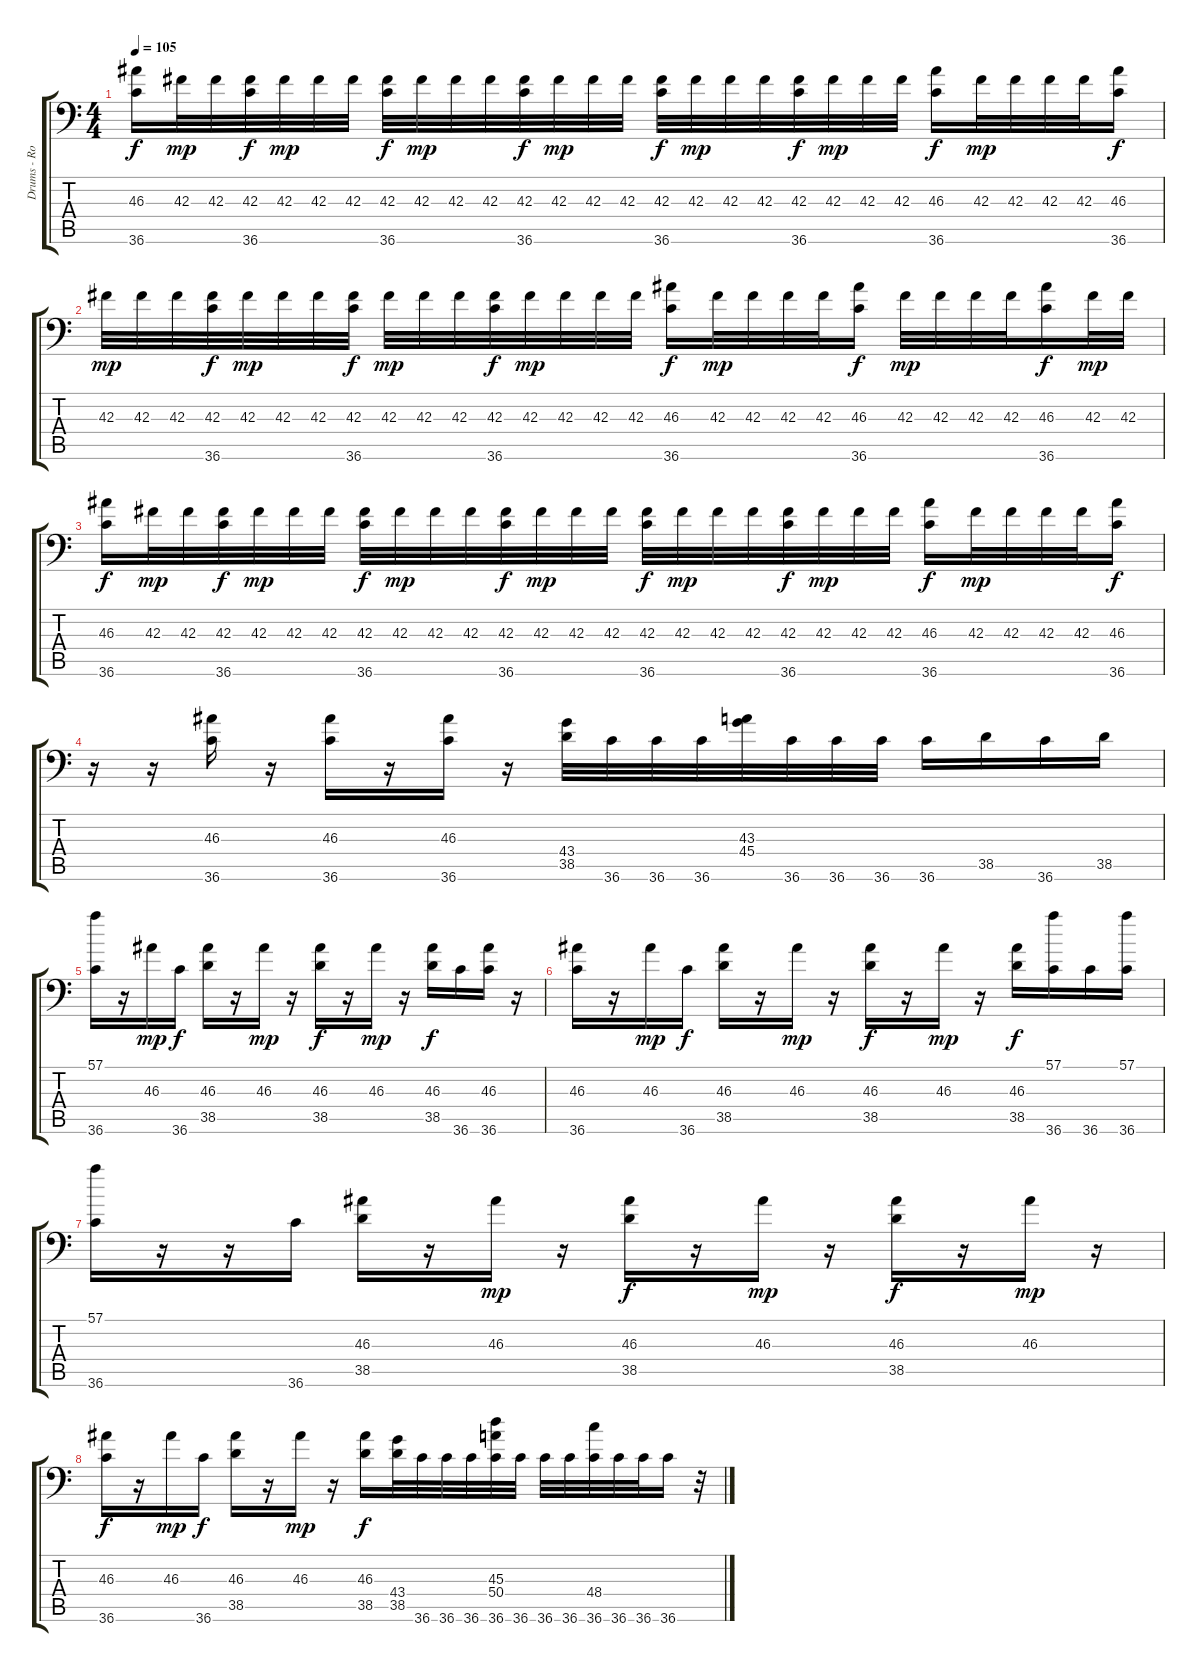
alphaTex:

\track ("Drums - Robert Ortiz" "Drums - Ro") {instrument acousticgrandpiano}
\staff {score tabs}
\tuning (C-1 C-1 C-1 C-1 C-1 C-1) {hide}
\ts (4 4)
\tempo 105
\clef f4
\ks c
(46.3 36.6).16{dy f} 42.3.32{dy mp} 42.3.32 (42.3 36.6).32{dy f} 42.3.32{dy mp} 42.3.32 42.3.32 (42.3 36.6).32{dy f} 42.3.32{dy mp} 42.3.32 42.3.32 (42.3 36.6).32{dy f} 42.3.32{dy mp} 42.3.32 42.3.32 (42.3 36.6).32{dy f} 42.3.32{dy mp} 42.3.32 42.3.32 (42.3 36.6).32{dy f} 42.3.32{dy mp} 42.3.32 42.3.32 (46.3 36.6).16{dy f} 42.3.32{dy mp} 42.3.32 42.3.32 42.3.32 (46.3 36.6).16{dy f} |
42.3.32{dy mp} 42.3.32 42.3.32 (42.3 36.6).32{dy f} 42.3.32{dy mp} 42.3.32 42.3.32 (42.3 36.6).32{dy f} 42.3.32{dy mp} 42.3.32 42.3.32 (42.3 36.6).32{dy f} 42.3.32{dy mp} 42.3.32 42.3.32 42.3.32 (46.3 36.6).16{dy f} 42.3.32{dy mp} 42.3.32 42.3.32 42.3.32 (46.3 36.6).16{dy f} 42.3.32{dy mp} 42.3.32 42.3.32 42.3.32 (46.3 36.6).16{dy f} 42.3.32{dy mp} 42.3.32 |
(46.3 36.6).16{dy f} 42.3.32{dy mp} 42.3.32 (42.3 36.6).32{dy f} 42.3.32{dy mp} 42.3.32 42.3.32 (42.3 36.6).32{dy f} 42.3.32{dy mp} 42.3.32 42.3.32 (42.3 36.6).32{dy f} 42.3.32{dy mp} 42.3.32 42.3.32 (42.3 36.6).32{dy f} 42.3.32{dy mp} 42.3.32 42.3.32 (42.3 36.6).32{dy f} 42.3.32{dy mp} 42.3.32 42.3.32 (46.3 36.6).16{dy f} 42.3.32{dy mp} 42.3.32 42.3.32 42.3.32 (46.3 36.6).16{dy f} |
r.16 r.16 (46.3 36.6).16 r.16 (46.3 36.6).16 r.16 (46.3 36.6).16 r.16 (43.4 38.5).32 36.6.32 36.6.32 36.6.32 (43.3 45.4).32 36.6.32 36.6.32 36.6.32 36.6.16 38.5.16 36.6.16 38.5.16 |
(57.1 36.6).16 r.16 46.3.16{dy mp} 36.6.16{dy f} (46.3 38.5).16 r.16 46.3.16{dy mp} r.16 (46.3 38.5).16{dy f} r.16 46.3.16{dy mp} r.16 (46.3 38.5).16{dy f} 36.6.16 (46.3 36.6).16 r.16 |
(46.3 36.6).16 r.16 46.3.16{dy mp} 36.6.16{dy f} (46.3 38.5).16 r.16 46.3.16{dy mp} r.16 (46.3 38.5).16{dy f} r.16 46.3.16{dy mp} r.16 (46.3 38.5).16{dy f} (57.1 36.6).16 36.6.16 (57.1 36.6).16 |
(57.1 36.6).16 r.16 r.16 36.6.16 (46.3 38.5).16 r.16 46.3.16{dy mp} r.16 (46.3 38.5).16{dy f} r.16 46.3.16{dy mp} r.16 (46.3 38.5).16{dy f} r.16 46.3.16{dy mp} r.16 |
(46.3 36.6).16{dy f} r.16 46.3.16{dy mp} 36.6.16{dy f} (46.3 38.5).16 r.16 46.3.16{dy mp} r.16 (46.3 38.5).16{dy f} (43.4 38.5).32 36.6.32 36.6.32 36.6.32 (45.3 50.4 36.6).32 36.6.32 36.6.32 36.6.32 (48.4 36.6).32 36.6.32 36.6.32 36.6.16 r.32
